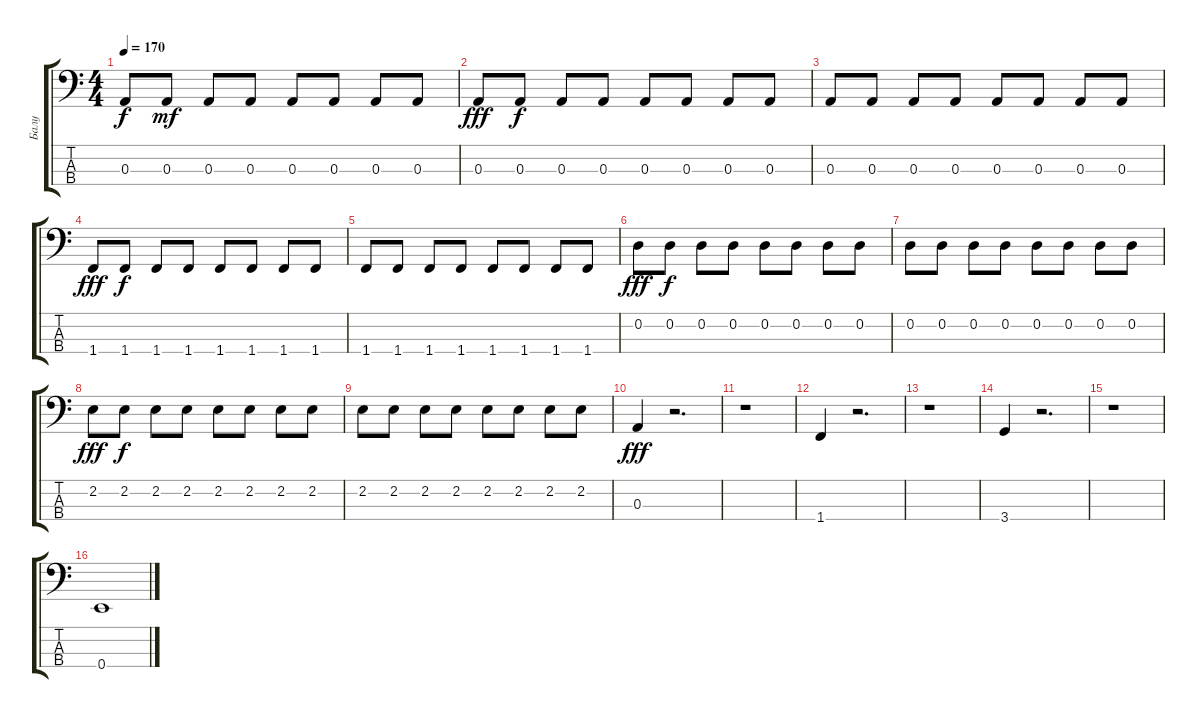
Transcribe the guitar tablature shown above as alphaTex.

\track ("Балу" "Балу") {instrument synthbass2}
\staff {score tabs}
\tuning (G2 D2 A1 E1) {hide}
\ts (4 4)
\tempo 170
\clef f4
\ks c
0.3.8{dy f instrument synthbass2} 0.3.8{dy mf} 0.3.8 0.3.8 0.3.8 0.3.8 0.3.8 0.3.8 |
0.3.8{dy fff} 0.3.8{dy f} 0.3.8 0.3.8 0.3.8 0.3.8 0.3.8 0.3.8 |
0.3.8 0.3.8 0.3.8 0.3.8 0.3.8 0.3.8 0.3.8 0.3.8 |
1.4.8{dy fff} 1.4.8{dy f} 1.4.8 1.4.8 1.4.8 1.4.8 1.4.8 1.4.8 |
1.4.8 1.4.8 1.4.8 1.4.8 1.4.8 1.4.8 1.4.8 1.4.8 |
0.2.8{dy fff} 0.2.8{dy f} 0.2.8 0.2.8 0.2.8 0.2.8 0.2.8 0.2.8 |
0.2.8 0.2.8 0.2.8 0.2.8 0.2.8 0.2.8 0.2.8 0.2.8 |
2.2.8{dy fff} 2.2.8{dy f} 2.2.8 2.2.8 2.2.8 2.2.8 2.2.8 2.2.8 |
2.2.8 2.2.8 2.2.8 2.2.8 2.2.8 2.2.8 2.2.8 2.2.8 |
0.3.4{dy fff} r.2{d} |
r.1 |
1.4.4 r.2{d} |
r.1 |
3.4.4 r.2{d} |
r.1 |
0.4.1
